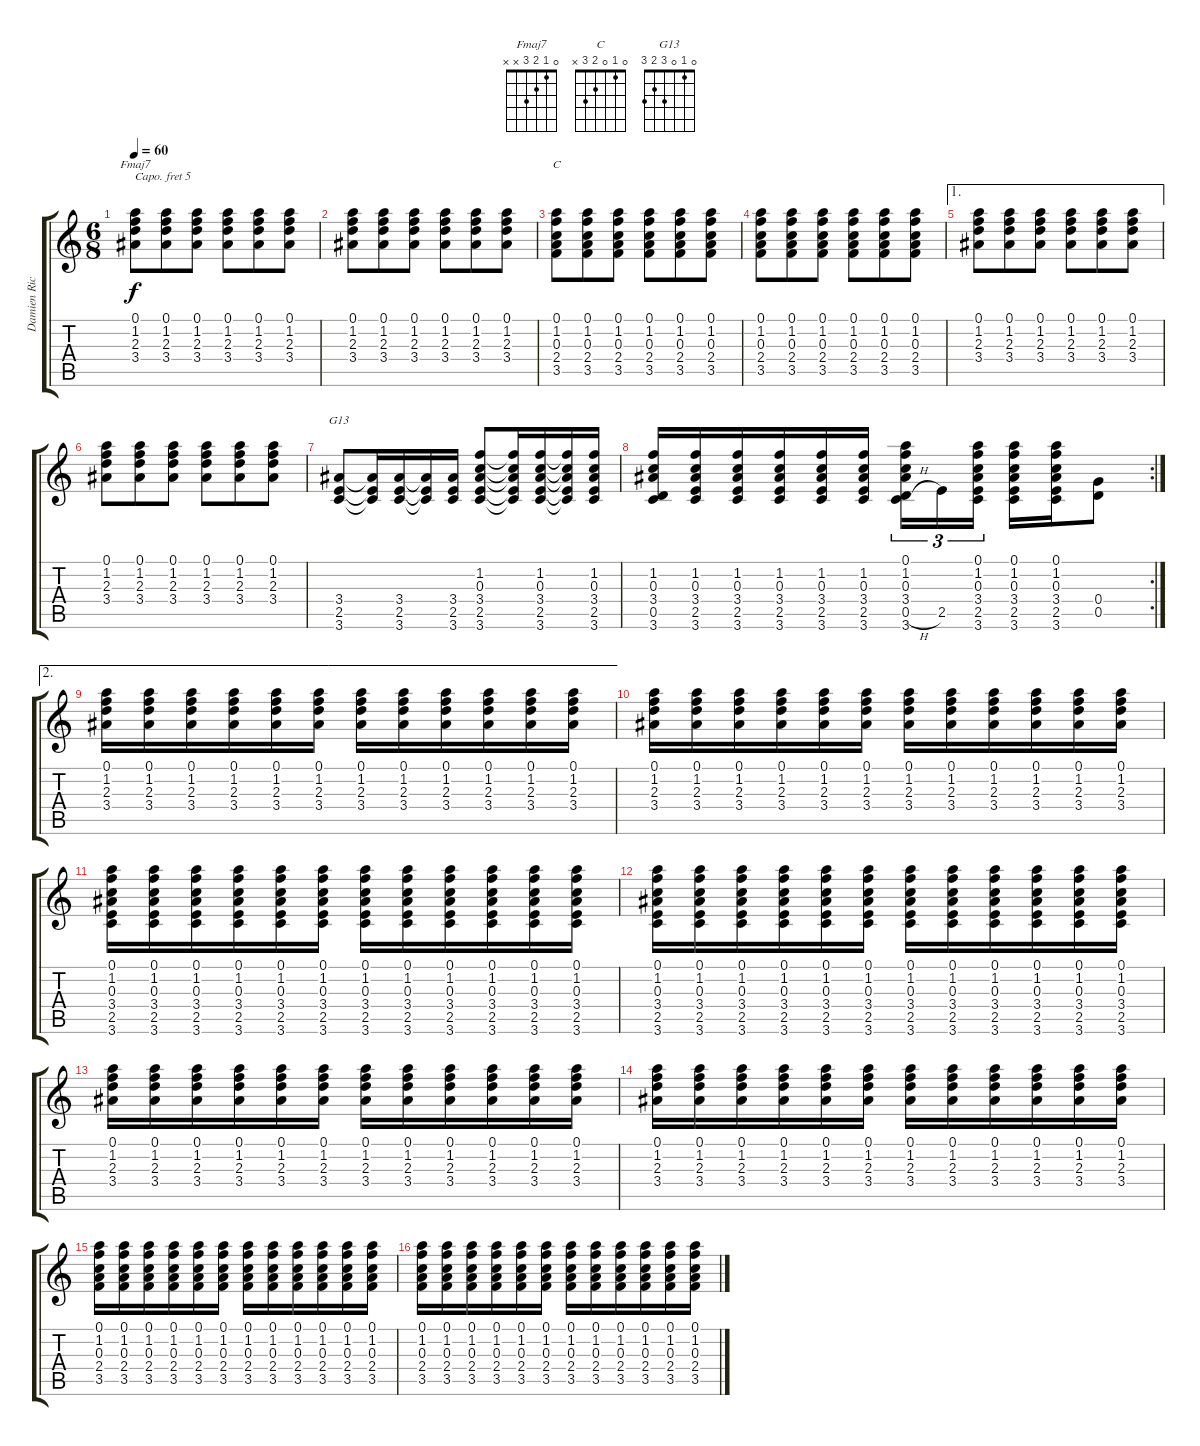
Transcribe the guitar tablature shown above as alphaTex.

\track ("Damien Rice" "Damien Ric") {instrument acousticguitarsteel}
\staff {score tabs}
\capo 5
\tuning (E4 B3 G3 D3 A2 E2) {hide}
\chord ("Fmaj7" 0 1 2 3 x x)
\chord ("C" 0 1 0 2 3 x)
\chord ("G13" 0 1 0 3 2 3)
\ts (6 8)
\tempo 60
\clef g2
\ks c
(0.1 1.2 2.3 3.4).8{ch "Fmaj7" dy f} (0.1 1.2 2.3 3.4).8 (0.1 1.2 2.3 3.4).8 (0.1 1.2 2.3 3.4).8 (0.1 1.2 2.3 3.4).8 (0.1 1.2 2.3 3.4).8 |
(0.1 1.2 2.3 3.4).8 (0.1 1.2 2.3 3.4).8 (0.1 1.2 2.3 3.4).8 (0.1 1.2 2.3 3.4).8 (0.1 1.2 2.3 3.4).8 (0.1 1.2 2.3 3.4).8 |
(0.1 1.2 0.3 2.4 3.5).8{ch "C"} (0.1 1.2 0.3 2.4 3.5).8 (0.1 1.2 0.3 2.4 3.5).8 (0.1 1.2 0.3 2.4 3.5).8 (0.1 1.2 0.3 2.4 3.5).8 (0.1 1.2 0.3 2.4 3.5).8 |
(0.1 1.2 0.3 2.4 3.5).8 (0.1 1.2 0.3 2.4 3.5).8 (0.1 1.2 0.3 2.4 3.5).8 (0.1 1.2 0.3 2.4 3.5).8 (0.1 1.2 0.3 2.4 3.5).8 (0.1 1.2 0.3 2.4 3.5).8 |
\ae 1
(0.1 1.2 2.3 3.4).8 (0.1 1.2 2.3 3.4).8 (0.1 1.2 2.3 3.4).8 (0.1 1.2 2.3 3.4).8 (0.1 1.2 2.3 3.4).8 (0.1 1.2 2.3 3.4).8 |
(0.1 1.2 2.3 3.4).8 (0.1 1.2 2.3 3.4).8 (0.1 1.2 2.3 3.4).8 (0.1 1.2 2.3 3.4).8 (0.1 1.2 2.3 3.4).8 (0.1 1.2 2.3 3.4).8 |
(3.4 2.5 3.6).8{ch "G13"} (3.4{t} 2.5{t} 3.6{t}).16 (3.4 2.5 3.6).16 (3.4{t} 2.5{t} 3.6{t}).16 (3.4 2.5 3.6).16 (1.2 0.3 3.4 2.5 3.6).8 (1.2{t} 0.3{t} 3.4{t} 2.5{t} 3.6{t}).16 (1.2 0.3 3.4 2.5 3.6).16 (1.2{t} 0.3{t} 3.4{t} 2.5{t} 3.6{t}).16 (1.2 0.3 3.4 2.5 3.6).16 |
\rc 2
(1.2 0.3 3.4 0.5 3.6).16 (1.2 0.3 3.4 2.5 3.6).16 (1.2 0.3 3.4 2.5 3.6).16 (1.2 0.3 3.4 2.5 3.6).16 (1.2 0.3 3.4 2.5 3.6).16 (1.2 0.3 3.4 2.5 3.6).16 (0.1 1.2 0.3 3.4 0.5{h} 3.6).16{tu (3 2)} 2.5.16{tu (3 2)} (0.1 1.2 0.3 3.4 2.5 3.6).16{tu (3 2) beam splitsecondary} (0.1 1.2 0.3 3.4 2.5 3.6).16 (0.1 1.2 0.3 3.4 2.5 3.6).16 (0.4 0.5).8 |
\ae 2
(0.1 1.2 2.3 3.4).16 (0.1 1.2 2.3 3.4).16 (0.1 1.2 2.3 3.4).16 (0.1 1.2 2.3 3.4).16 (0.1 1.2 2.3 3.4).16 (0.1 1.2 2.3 3.4).16 (0.1 1.2 2.3 3.4).16 (0.1 1.2 2.3 3.4).16 (0.1 1.2 2.3 3.4).16 (0.1 1.2 2.3 3.4).16 (0.1 1.2 2.3 3.4).16 (0.1 1.2 2.3 3.4).16 |
(0.1 1.2 2.3 3.4).16 (0.1 1.2 2.3 3.4).16 (0.1 1.2 2.3 3.4).16 (0.1 1.2 2.3 3.4).16 (0.1 1.2 2.3 3.4).16 (0.1 1.2 2.3 3.4).16 (0.1 1.2 2.3 3.4).16 (0.1 1.2 2.3 3.4).16 (0.1 1.2 2.3 3.4).16 (0.1 1.2 2.3 3.4).16 (0.1 1.2 2.3 3.4).16 (0.1 1.2 2.3 3.4).16 |
(0.1 1.2 0.3 3.4 2.5 3.6).16 (0.1 1.2 0.3 3.4 2.5 3.6).16 (0.1 1.2 0.3 3.4 2.5 3.6).16 (0.1 1.2 0.3 3.4 2.5 3.6).16 (0.1 1.2 0.3 3.4 2.5 3.6).16 (0.1 1.2 0.3 3.4 2.5 3.6).16 (0.1 1.2 0.3 3.4 2.5 3.6).16 (0.1 1.2 0.3 3.4 2.5 3.6).16 (0.1 1.2 0.3 3.4 2.5 3.6).16 (0.1 1.2 0.3 3.4 2.5 3.6).16 (0.1 1.2 0.3 3.4 2.5 3.6).16 (0.1 1.2 0.3 3.4 2.5 3.6).16 |
(0.1 1.2 0.3 3.4 2.5 3.6).16 (0.1 1.2 0.3 3.4 2.5 3.6).16 (0.1 1.2 0.3 3.4 2.5 3.6).16 (0.1 1.2 0.3 3.4 2.5 3.6).16 (0.1 1.2 0.3 3.4 2.5 3.6).16 (0.1 1.2 0.3 3.4 2.5 3.6).16 (0.1 1.2 0.3 3.4 2.5 3.6).16 (0.1 1.2 0.3 3.4 2.5 3.6).16 (0.1 1.2 0.3 3.4 2.5 3.6).16 (0.1 1.2 0.3 3.4 2.5 3.6).16 (0.1 1.2 0.3 3.4 2.5 3.6).16 (0.1 1.2 0.3 3.4 2.5 3.6).16 |
(0.1 1.2 2.3 3.4).16 (0.1 1.2 2.3 3.4).16 (0.1 1.2 2.3 3.4).16 (0.1 1.2 2.3 3.4).16 (0.1 1.2 2.3 3.4).16 (0.1 1.2 2.3 3.4).16 (0.1 1.2 2.3 3.4).16 (0.1 1.2 2.3 3.4).16 (0.1 1.2 2.3 3.4).16 (0.1 1.2 2.3 3.4).16 (0.1 1.2 2.3 3.4).16 (0.1 1.2 2.3 3.4).16 |
(0.1 1.2 2.3 3.4).16 (0.1 1.2 2.3 3.4).16 (0.1 1.2 2.3 3.4).16 (0.1 1.2 2.3 3.4).16 (0.1 1.2 2.3 3.4).16 (0.1 1.2 2.3 3.4).16 (0.1 1.2 2.3 3.4).16 (0.1 1.2 2.3 3.4).16 (0.1 1.2 2.3 3.4).16 (0.1 1.2 2.3 3.4).16 (0.1 1.2 2.3 3.4).16 (0.1 1.2 2.3 3.4).16 |
(0.1 1.2 0.3 2.4 3.5).16 (0.1 1.2 0.3 2.4 3.5).16 (0.1 1.2 0.3 2.4 3.5).16 (0.1 1.2 0.3 2.4 3.5).16 (0.1 1.2 0.3 2.4 3.5).16 (0.1 1.2 0.3 2.4 3.5).16 (0.1 1.2 0.3 2.4 3.5).16 (0.1 1.2 0.3 2.4 3.5).16 (0.1 1.2 0.3 2.4 3.5).16 (0.1 1.2 0.3 2.4 3.5).16 (0.1 1.2 0.3 2.4 3.5).16 (0.1 1.2 0.3 2.4 3.5).16 |
(0.1 1.2 0.3 2.4 3.5).16 (0.1 1.2 0.3 2.4 3.5).16 (0.1 1.2 0.3 2.4 3.5).16 (0.1 1.2 0.3 2.4 3.5).16 (0.1 1.2 0.3 2.4 3.5).16 (0.1 1.2 0.3 2.4 3.5).16 (0.1 1.2 0.3 2.4 3.5).16 (0.1 1.2 0.3 2.4 3.5).16 (0.1 1.2 0.3 2.4 3.5).16 (0.1 1.2 0.3 2.4 3.5).16 (0.1 1.2 0.3 2.4 3.5).16 (0.1 1.2 0.3 2.4 3.5).16
